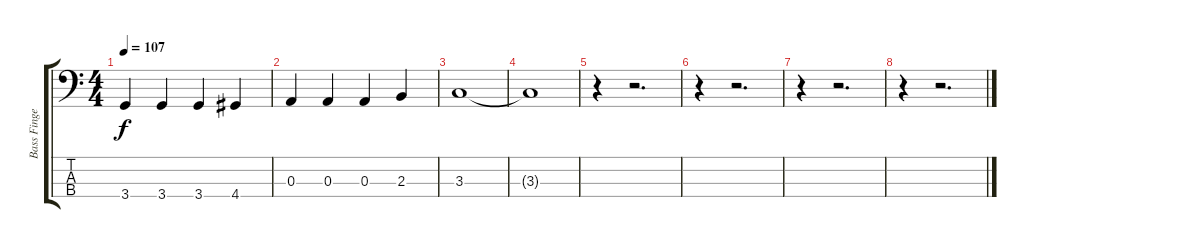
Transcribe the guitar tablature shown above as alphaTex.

\track ("Bass Finger" "Bass Finge") {instrument electricbassfinger}
\staff {score tabs}
\tuning (G2 D2 A1 E1) {hide}
\ts (4 4)
\tempo 107
\clef f4
\ks c
3.4.4{dy f} 3.4.4 3.4.4 4.4.4 |
0.3.4 0.3.4 0.3.4 2.3.4 |
3.3.1 |
3.3{t}.1 |
r.4 r.2{d} |
r.4 r.2{d} |
r.4 r.2{d} |
r.4 r.2{d}
